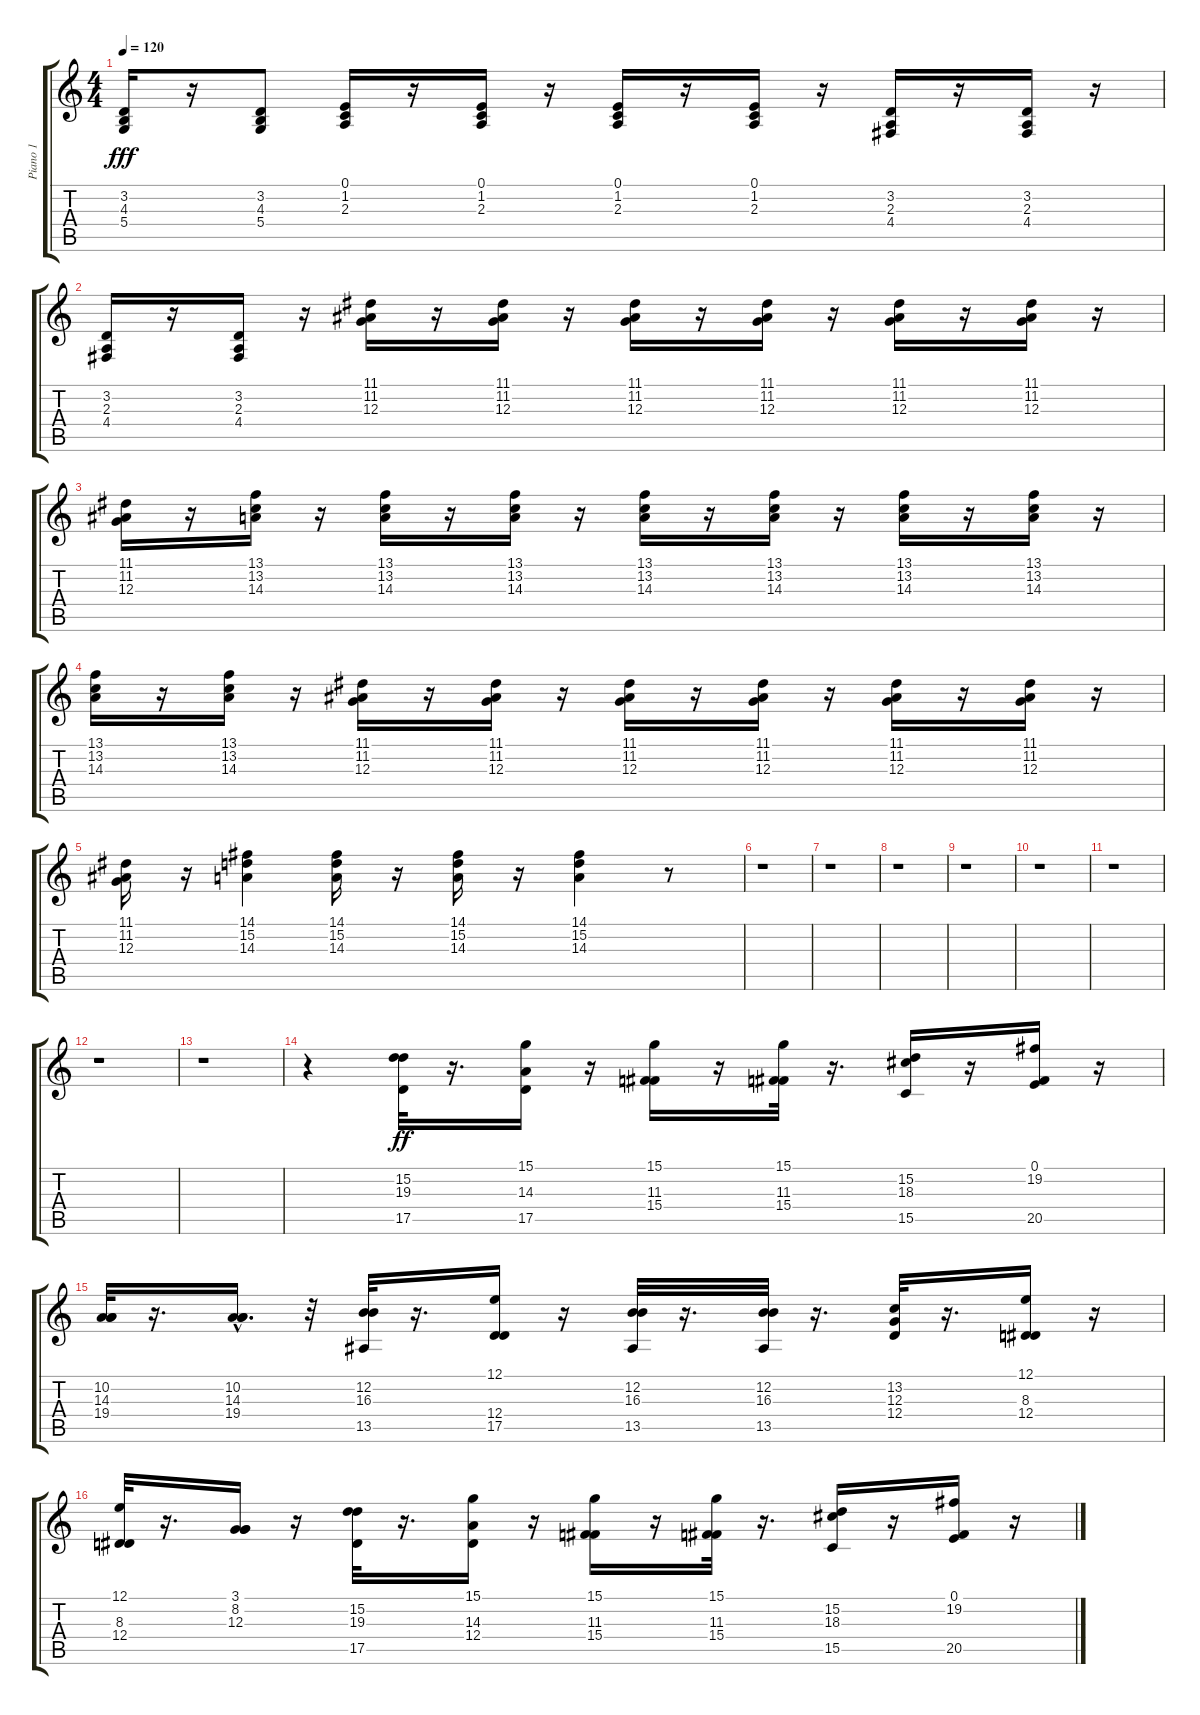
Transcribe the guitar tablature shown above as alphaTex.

\track ("Piano 1" "Piano 1") {instrument brightacousticpiano}
\staff {score tabs}
\tuning (E4 B3 G3 D3 A2 E2) {hide}
\ts (4 4)
\tempo 120
\clef g2
\ks c
(3.2 4.3 5.4).16{dy fff} r.16 (3.2 4.3 5.4).8 (0.1 1.2 2.3).16 r.16 (0.1 1.2 2.3).16 r.16 (0.1 1.2 2.3).16 r.16 (0.1 1.2 2.3).16 r.16 (3.2 2.3 4.4).16 r.16 (3.2 2.3 4.4).16 r.16 |
(3.2 2.3 4.4).16 r.16 (3.2 2.3 4.4).16 r.16 (11.1 11.2 12.3).16 r.16 (11.1 11.2 12.3).16 r.16 (11.1 11.2 12.3).16 r.16 (11.1 11.2 12.3).16 r.16 (11.1 11.2 12.3).16 r.16 (11.1 11.2 12.3).16 r.16 |
(11.1 11.2 12.3).16 r.16 (13.1 13.2 14.3).16 r.16 (13.1 13.2 14.3).16 r.16 (13.1 13.2 14.3).16 r.16 (13.1 13.2 14.3).16 r.16 (13.1 13.2 14.3).16 r.16 (13.1 13.2 14.3).16 r.16 (13.1 13.2 14.3).16 r.16 |
(13.1 13.2 14.3).16 r.16 (13.1 13.2 14.3).16 r.16 (11.1 11.2 12.3).16 r.16 (11.1 11.2 12.3).16 r.16 (11.1 11.2 12.3).16 r.16 (11.1 11.2 12.3).16 r.16 (11.1 11.2 12.3).16 r.16 (11.1 11.2 12.3).16 r.16 |
(11.1 11.2 12.3).16 r.16 (14.1 15.2 14.3).4 (14.1 15.2 14.3).16 r.16 (14.1 15.2 14.3).16 r.16 (14.1 15.2 14.3).4 r.8 |
r.1 |
r.1 |
r.1 |
r.1 |
r.1 |
r.1 |
r.1 |
r.1 |
r.4 (15.2 19.3 17.5).32{dy ff} r.16{d} (15.1 14.3 17.5).16 r.16 (15.1 11.3 15.4).16 r.16 (15.1 11.3 15.4).32 r.16{d} (15.2 18.3 15.5).16 r.16 (0.1 19.2 20.5).16 r.16 |
(10.2 14.3 19.4).32 r.16{d} (10.2{hac} 14.3 19.4).16{d} r.32 (12.2 16.3 13.5).32 r.16{d} (12.1 12.4 17.5).16 r.16 (12.2 16.3 13.5).32 r.16{d} (12.2 16.3 13.5).32 r.16{d} (13.2 12.3 12.4).32 r.16{d} (12.1 8.3 12.4).16 r.16 |
(12.1 8.3 12.4).32 r.16{d} (3.1 8.2 12.3).16 r.16 (15.2 19.3 17.5).32 r.16{d} (15.1 14.3 12.4).16 r.16 (15.1 11.3 15.4).16 r.16 (15.1 11.3 15.4).32 r.16{d} (15.2 18.3 15.5).16 r.16 (0.1 19.2 20.5).16 r.16
